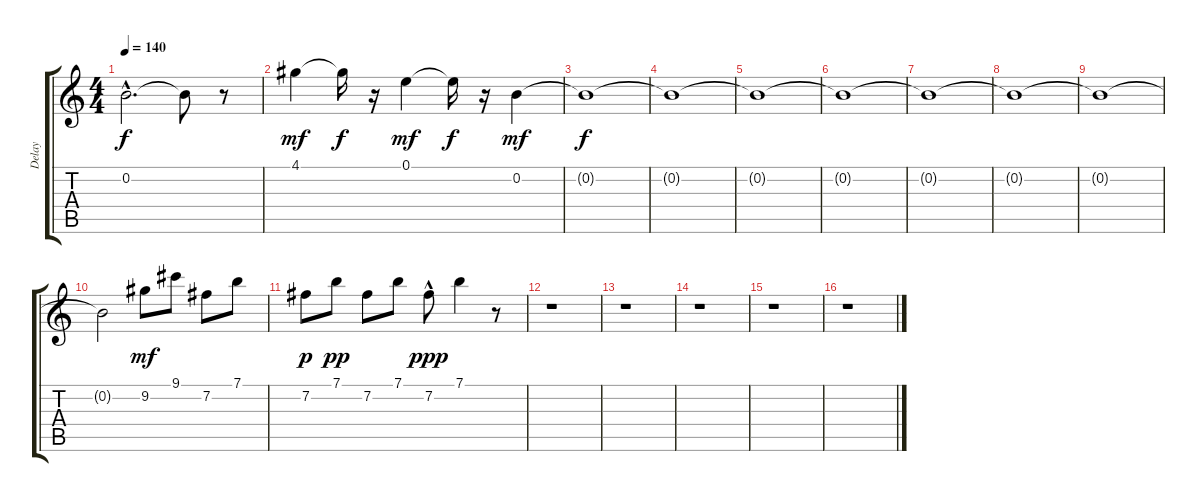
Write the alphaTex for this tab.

\track ("Delay" "Delay") {instrument electricguitarjazz}
\staff {score tabs}
\tuning (E4 B3 G3 D3 A2 E2) {hide}
\ts (4 4)
\tempo 140
\clef g2
\ks c
0.2{hac t}.2{d dy f} 0.2{t}.8 r.8 |
4.1.4{dy mf} 4.1{t}.16{dy f} r.16 0.1.4{dy mf} 0.1{t}.16{dy f} r.16 0.2.4{dy mf} |
0.2{t}.1{dy f} |
0.2{t}.1 |
0.2{t}.1 |
0.2{t}.1 |
0.2{t}.1 |
0.2{t}.1 |
0.2{t}.1 |
0.2{t}.2 9.2.8{dy mf} 9.1.8 7.2.8 7.1.8 |
7.2.8{dy p} 7.1.8{dy pp} 7.2.8 7.1.8 7.2{hac}.8{dy ppp} 7.1.4 r.8 |
r.1 |
r.1 |
r.1 |
r.1 |
r.1
